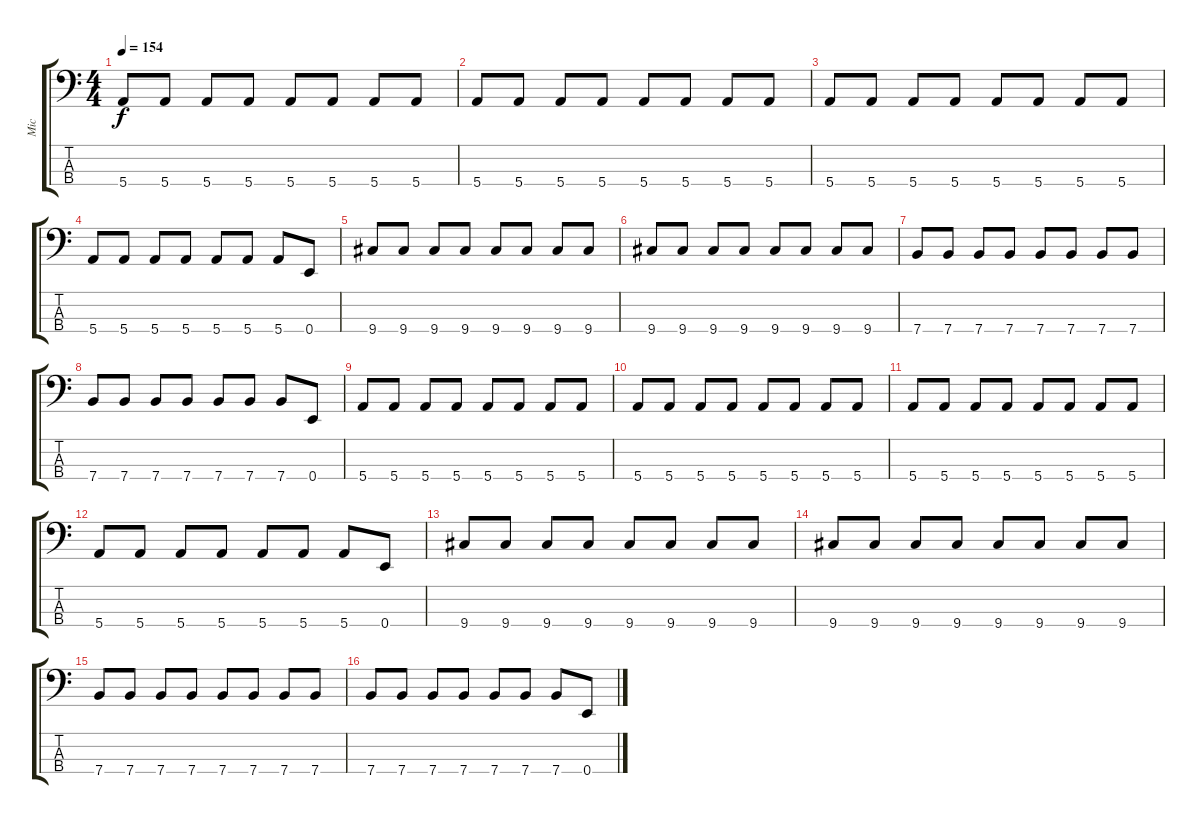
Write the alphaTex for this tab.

\track ("Mic" "Mic") {instrument electricbassfinger}
\staff {score tabs}
\tuning (G2 D2 A1 E1) {hide}
\ts (4 4)
\tempo 154
\clef f4
\ks c
5.4.8{dy f} 5.4.8 5.4.8 5.4.8 5.4.8 5.4.8 5.4.8 5.4.8 |
5.4.8 5.4.8 5.4.8 5.4.8 5.4.8 5.4.8 5.4.8 5.4.8 |
5.4.8 5.4.8 5.4.8 5.4.8 5.4.8 5.4.8 5.4.8 5.4.8 |
5.4.8 5.4.8 5.4.8 5.4.8 5.4.8 5.4.8 5.4.8 0.4.8 |
9.4.8 9.4.8 9.4.8 9.4.8 9.4.8 9.4.8 9.4.8 9.4.8 |
9.4.8 9.4.8 9.4.8 9.4.8 9.4.8 9.4.8 9.4.8 9.4.8 |
7.4.8 7.4.8 7.4.8 7.4.8 7.4.8 7.4.8 7.4.8 7.4.8 |
7.4.8 7.4.8 7.4.8 7.4.8 7.4.8 7.4.8 7.4.8 0.4.8 |
5.4.8 5.4.8 5.4.8 5.4.8 5.4.8 5.4.8 5.4.8 5.4.8 |
5.4.8 5.4.8 5.4.8 5.4.8 5.4.8 5.4.8 5.4.8 5.4.8 |
5.4.8 5.4.8 5.4.8 5.4.8 5.4.8 5.4.8 5.4.8 5.4.8 |
5.4.8 5.4.8 5.4.8 5.4.8 5.4.8 5.4.8 5.4.8 0.4.8 |
9.4.8 9.4.8 9.4.8 9.4.8 9.4.8 9.4.8 9.4.8 9.4.8 |
9.4.8 9.4.8 9.4.8 9.4.8 9.4.8 9.4.8 9.4.8 9.4.8 |
7.4.8 7.4.8 7.4.8 7.4.8 7.4.8 7.4.8 7.4.8 7.4.8 |
7.4.8 7.4.8 7.4.8 7.4.8 7.4.8 7.4.8 7.4.8 0.4.8
